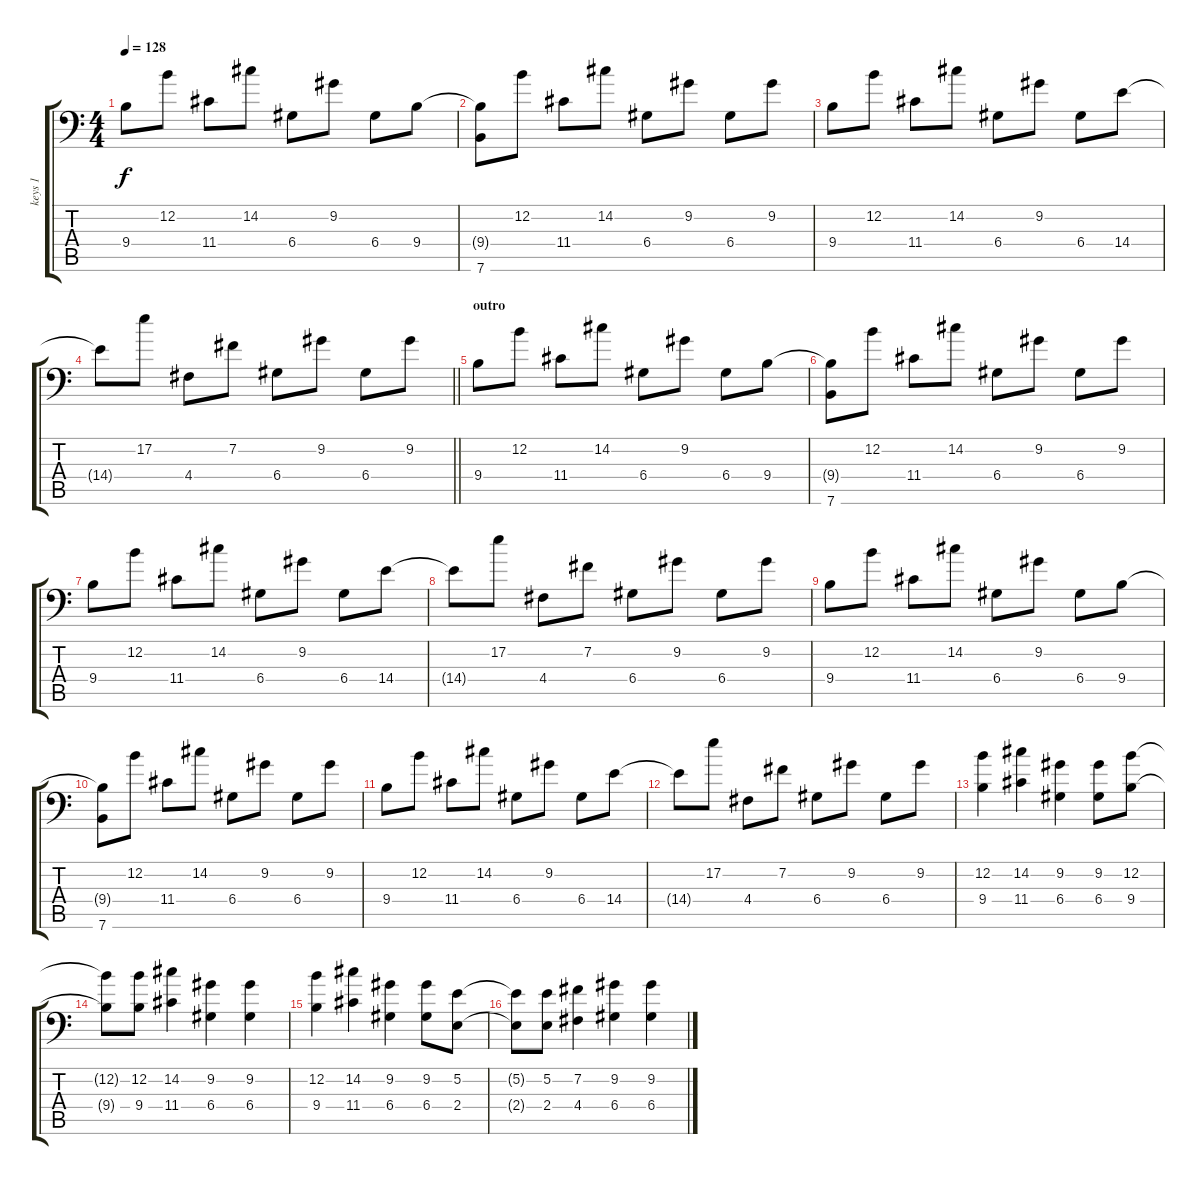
\track ("keys 1" "keys 1") {instrument electricbasspick}
\staff {score tabs}
\tuning (E3 B2 G2 D2 A1 E1) {hide}
\ts (4 4)
\tempo 128
\clef f4
\ks c
9.4.8{dy f} 12.2.8 11.4.8 14.2.8 6.4.8 9.2.8 6.4.8 9.4.8 |
(9.4{t} 7.6).8 12.2.8 11.4.8 14.2.8 6.4.8 9.2.8 6.4.8 9.2.8 |
9.4.8 12.2.8 11.4.8 14.2.8 6.4.8 9.2.8 6.4.8 14.4.8 |
\barLineRight lightlight
14.4{t}.8 17.2.8 4.4.8 7.2.8 6.4.8 9.2.8 6.4.8 9.2.8 |
\section ("" "outro")
9.4.8 12.2.8 11.4.8 14.2.8 6.4.8 9.2.8 6.4.8 9.4.8 |
(9.4{t} 7.6).8 12.2.8 11.4.8 14.2.8 6.4.8 9.2.8 6.4.8 9.2.8 |
9.4.8 12.2.8 11.4.8 14.2.8 6.4.8 9.2.8 6.4.8 14.4.8 |
14.4{t}.8 17.2.8 4.4.8 7.2.8 6.4.8 9.2.8 6.4.8 9.2.8 |
9.4.8 12.2.8 11.4.8 14.2.8 6.4.8 9.2.8 6.4.8 9.4.8 |
(9.4{t} 7.6).8 12.2.8 11.4.8 14.2.8 6.4.8 9.2.8 6.4.8 9.2.8 |
9.4.8 12.2.8 11.4.8 14.2.8 6.4.8 9.2.8 6.4.8 14.4.8 |
14.4{t}.8 17.2.8 4.4.8 7.2.8 6.4.8 9.2.8 6.4.8 9.2.8 |
(12.2 9.4).4 (14.2 11.4).4 (9.2 6.4).4 (9.2 6.4).8 (12.2 9.4).8 |
(12.2{t} 9.4{t}).8 (12.2 9.4).8 (14.2 11.4).4 (9.2 6.4).4 (9.2 6.4).4 |
(12.2 9.4).4 (14.2 11.4).4 (9.2 6.4).4 (9.2 6.4).8 (5.2 2.4).8 |
(5.2{t} 2.4{t}).8 (5.2 2.4).8 (7.2 4.4).4 (9.2 6.4).4 (9.2 6.4).4
